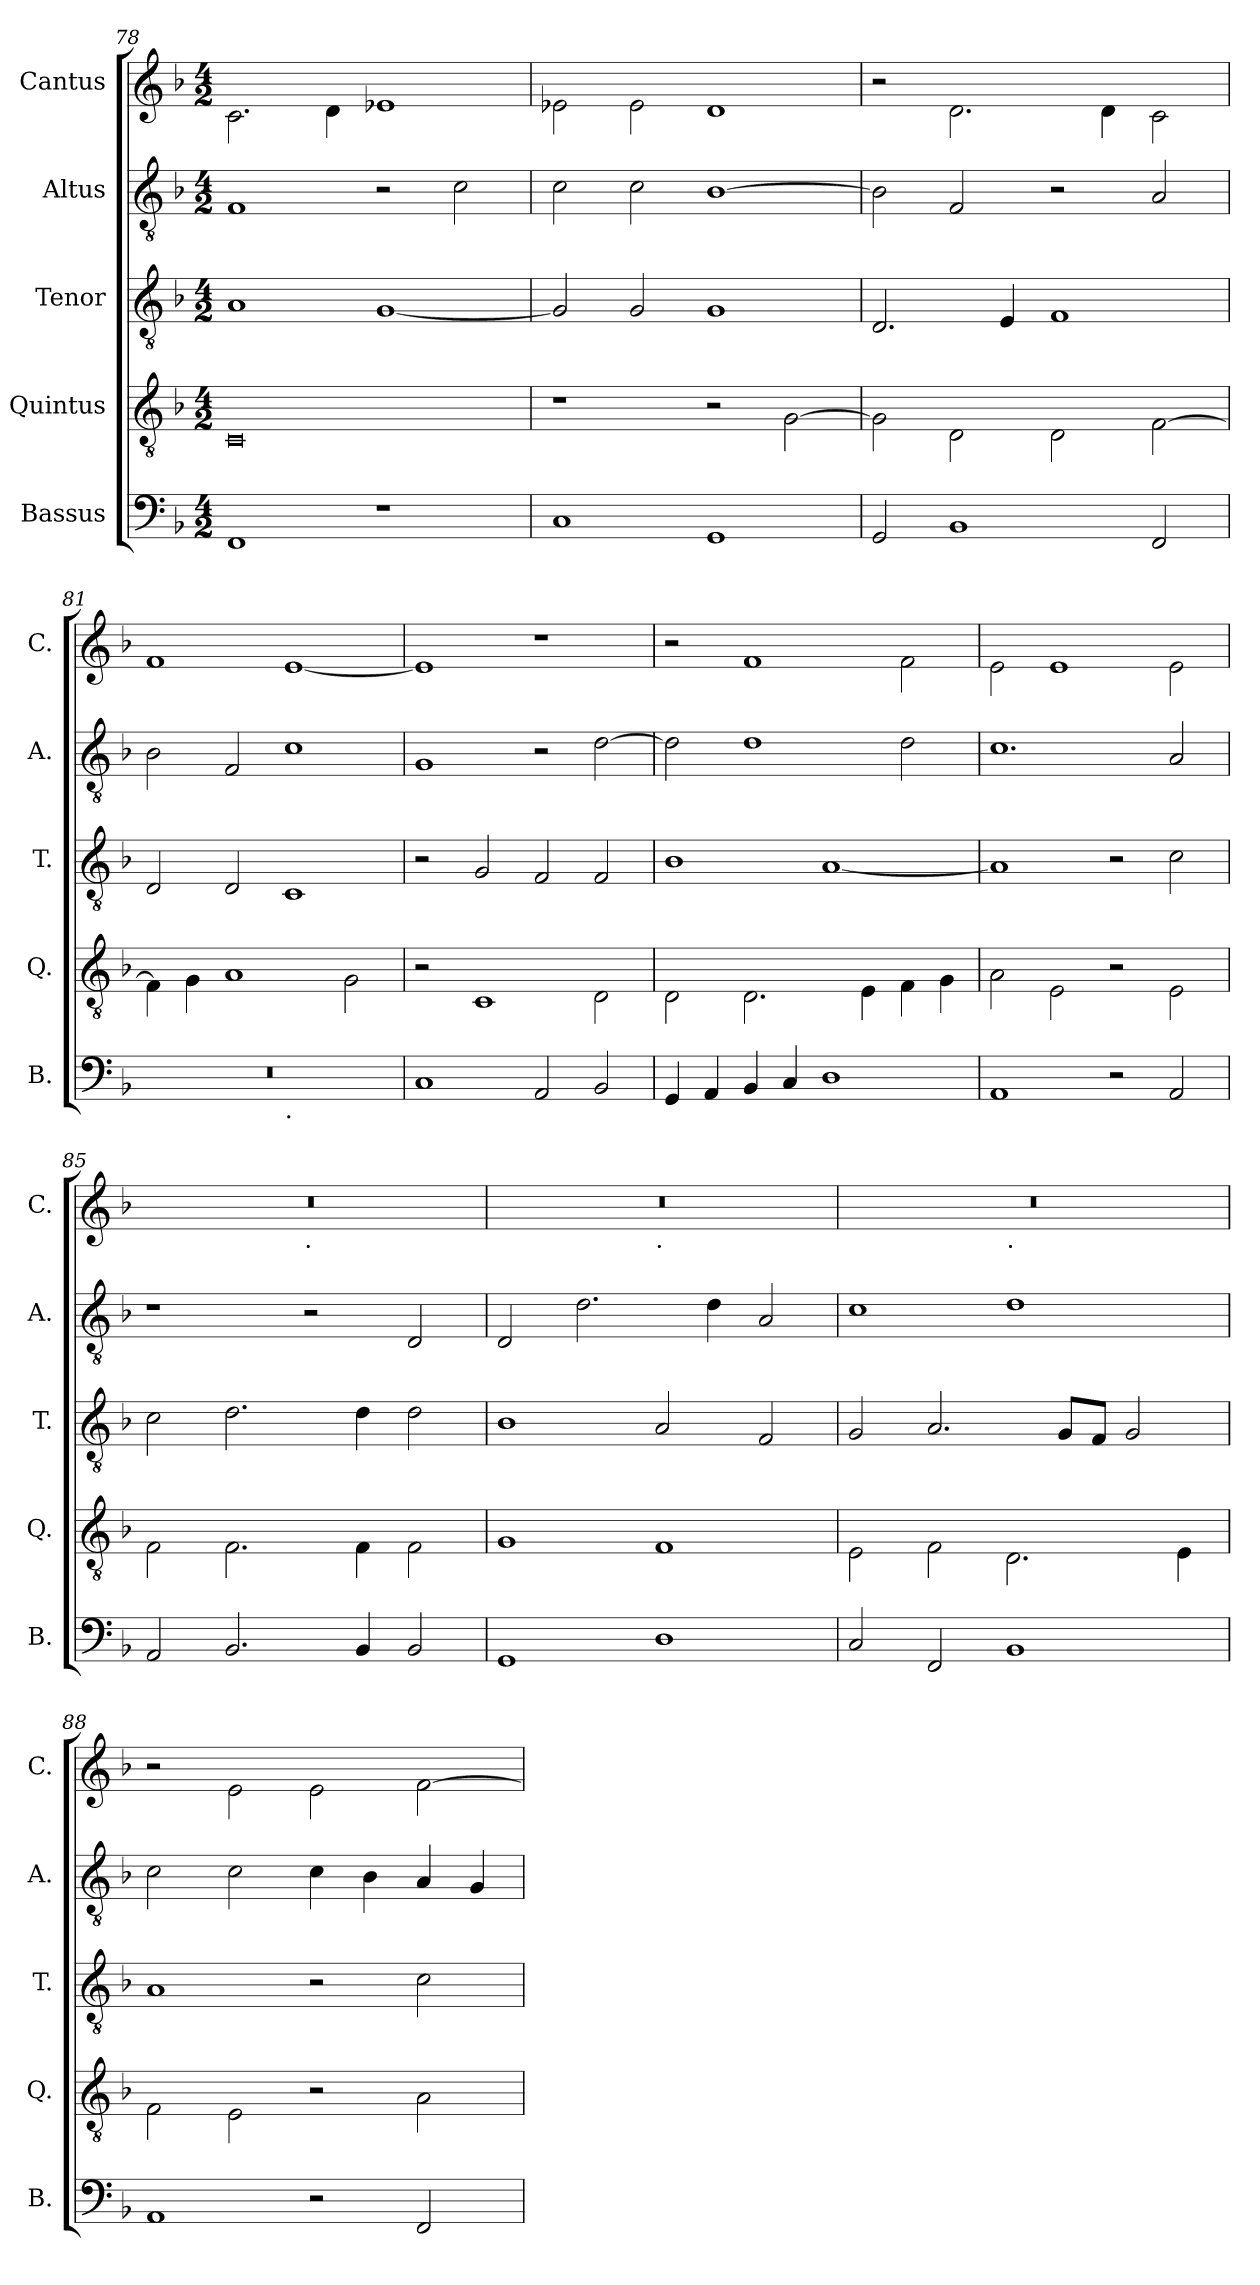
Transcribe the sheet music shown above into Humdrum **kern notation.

**kern	**kern	**kern	**kern	**kern
*part5	*part4	*part3	*part2	*part1
*staff5	*staff4	*staff3	*staff2	*staff1
*I"Bassus	*I"Quintus	*I"Tenor	*I"Altus	*I"Cantus
*I'B.	*I'Q.	*I'T.	*I'A.	*I'C.
*clefF4	*clefGv2	*clefGv2	*clefGv2	*clefG2
*k[b-]	*k[b-]	*k[b-]	*k[b-]	*k[b-]
*M4/2	*M4/2	*M4/2	*M4/2	*M4/2
=78	=78	=78	=78	=78
1FF	0C	1A	1F	2.c\
.	.	.	.	4d\
1r	.	[1G	2r	1e-X
.	.	.	2c\	.
=79	=79	=79	=79	=79
1C	1r	2G/]	2c\	2e-X\
.	.	2G/	2c\	2e-\
1GG	2r	1G	[1B-	1d
.	[2G\	.	.	.
=80	=80	=80	=80	=80
2GG/	2G\]	2.D/	2B-\]	2r
1BB-	2D\	.	2F/	2.d\
.	.	4E/	.	.
.	2D\	1F	2r	.
.	.	.	.	4d\
2FF/	[2F\	.	2A/	2c\
=81	=81	=81	=81	=81
*^	*	*	*	*
0r	1ryy	4F\]	2D/	2B-\	1f
.	.	4G\	.	.	.
.	.	1A	2D/	2F/	.
!	!LO:TX:b:t=.	!	!	!	!
.	1ryy	.	1C	1c	[1e
.	.	2G\	.	.	.
*v	*v	*	*	*	*
!!LO:PB:g=z
=82	=82	=82	=82	=82
1C	2r	2r	1G	1e]
.	1C	2G/	.	.
2AA/	.	2F/	2r	1r
2BB-/	2D\	2F/	[2d\	.
=83	=83	=83	=83	=83
4GG/	2D\	1B-	2d\]	2r
4AA/	.	.	.	.
4BB-/	2.D\	.	1d	1f
4C/	.	.	.	.
1D	.	[1A	.	.
.	4E\	.	.	.
.	4F\	.	2d\	2f\
.	4G\	.	.	.
=84	=84	=84	=84	=84
1AA	2A\	1A]	1.c	2e\
.	2E\	.	.	1e
2r	2r	2r	.	.
2AA/	2E\	2c\	2A/	2e\
=85	=85	=85	=85	=85
*	*	*	*	*^
2AA/	2F\	2c\	1r	0r	1ryy
2.BB-/	2.F\	2.d\	.	.	.
!	!	!	!	!	!LO:TX:b:t=.
.	.	.	2r	.	1ryy
4BB-/	4F\	4d\	.	.	.
2BB-/	2F\	2d\	2D/	.	.
=86	=86	=86	=86	=86	=86
1GG	1G	1B-	2D/	0r	1ryy
.	.	.	2.d\	.	.
!	!	!	!	!	!LO:TX:b:t=.
1D	1F	2A/	.	.	1ryy
.	.	.	4d\	.	.
.	.	2F/	2A/	.	.
=87	=87	=87	=87	=87	=87
2C/	2E\	2G/	1c	0r	1ryy
2FF/	2F\	2.A/	.	.	.
!	!	!	!	!	!LO:TX:b:t=.
1BB-	2.D\	.	1d	.	1ryy
.	.	8G/L	.	.	.
.	.	8F/J	.	.	.
.	.	2G/	.	.	.
.	4E\	.	.	.	.
*	*	*	*	*v	*v
!!LO:LB:g=z
=88	=88	=88	=88	=88
1AA	2F\	1A	2c\	2r
.	2E\	.	2c\	2e\
2r	2r	2r	4c\	2e\
.	.	.	4B-\	.
2FF/	2A\	2c\	4A/	[2f\
.	.	.	4G/	.
=	=	=	=	=
*-	*-	*-	*-	*-
